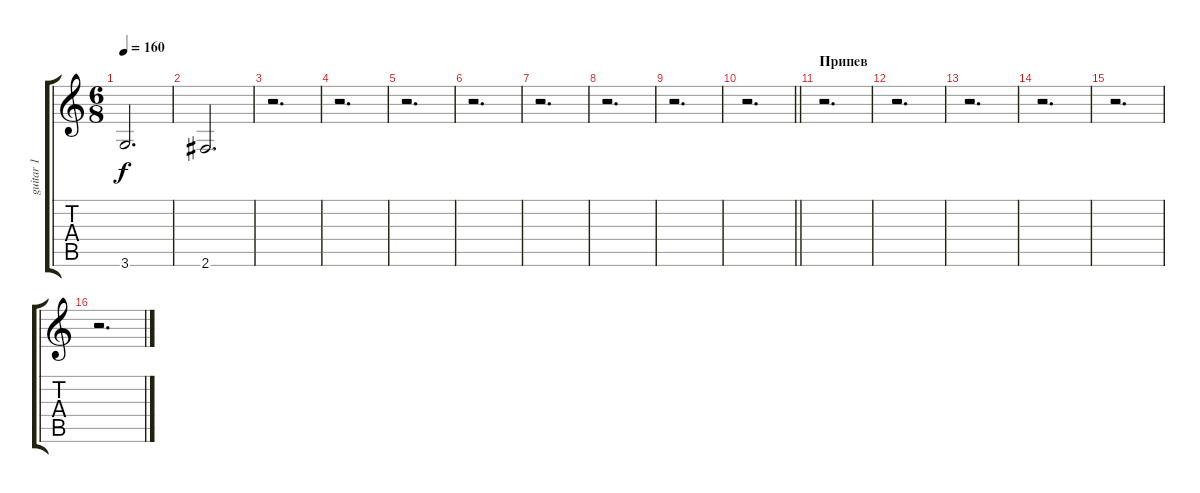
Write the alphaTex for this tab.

\track ("guitar 1" "guitar 1") {instrument distortionguitar}
\staff {score tabs}
\tuning (E4 B3 G3 D3 A2 E2) {hide}
\ts (6 8)
\tempo 160
\clef g2
\ks c
3.6.2{d dy f} |
2.6.2{d} |
r.2{d} |
r.2{d} |
r.2{d} |
r.2{d} |
r.2{d} |
r.2{d} |
r.2{d} |
\barLineRight lightlight
r.2{d} |
\section ("" "Припев")
r.2{d} |
r.2{d} |
r.2{d} |
r.2{d} |
r.2{d} |
r.2{d}
